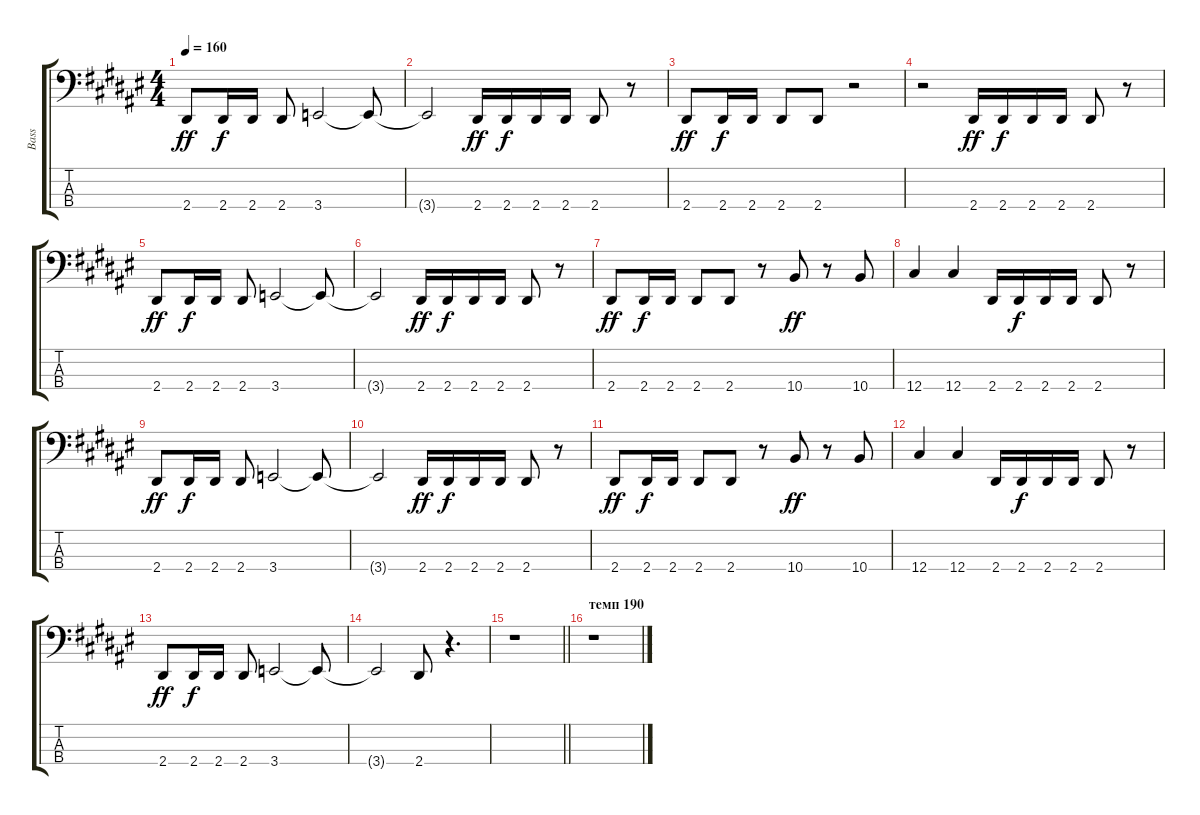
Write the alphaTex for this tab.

\track ("Bass" "Bass") {instrument acousticbass}
\staff {score tabs}
\tuning (Gb2 Db2 Ab1 Db1) {hide}
\ts (4 4)
\tempo 160
\clef f4
\ks d#minor
2.4.8{dy ff} 2.4.16{dy f} 2.4.16 2.4.8 3.4.2 3.4{t}.8 |
3.4{t}.2 2.4.16{dy ff} 2.4.16{dy f} 2.4.16 2.4.16 2.4.8 r.8 |
2.4.8{dy ff} 2.4.16{dy f} 2.4.16 2.4.8 2.4.8 r.2 |
r.2 2.4.16{dy ff} 2.4.16{dy f} 2.4.16 2.4.16 2.4.8 r.8 |
2.4.8{dy ff} 2.4.16{dy f} 2.4.16 2.4.8 3.4.2 3.4{t}.8 |
3.4{t}.2 2.4.16{dy ff} 2.4.16{dy f} 2.4.16 2.4.16 2.4.8 r.8 |
2.4.8{dy ff} 2.4.16{dy f} 2.4.16 2.4.8 2.4.8 r.8 10.4.8{dy ff} r.8 10.4.8 |
12.4.4 12.4.4 2.4.16 2.4.16{dy f} 2.4.16 2.4.16 2.4.8 r.8 |
2.4.8{dy ff} 2.4.16{dy f} 2.4.16 2.4.8 3.4.2 3.4{t}.8 |
3.4{t}.2 2.4.16{dy ff} 2.4.16{dy f} 2.4.16 2.4.16 2.4.8 r.8 |
2.4.8{dy ff} 2.4.16{dy f} 2.4.16 2.4.8 2.4.8 r.8 10.4.8{dy ff} r.8 10.4.8 |
12.4.4 12.4.4 2.4.16 2.4.16{dy f} 2.4.16 2.4.16 2.4.8 r.8 |
2.4.8{dy ff} 2.4.16{dy f} 2.4.16 2.4.8 3.4.2 3.4{t}.8 |
3.4{t}.2 2.4.8 r.4{d} |
\barLineRight lightlight
r.1 |
\section ("" "темп 190")
r.1
